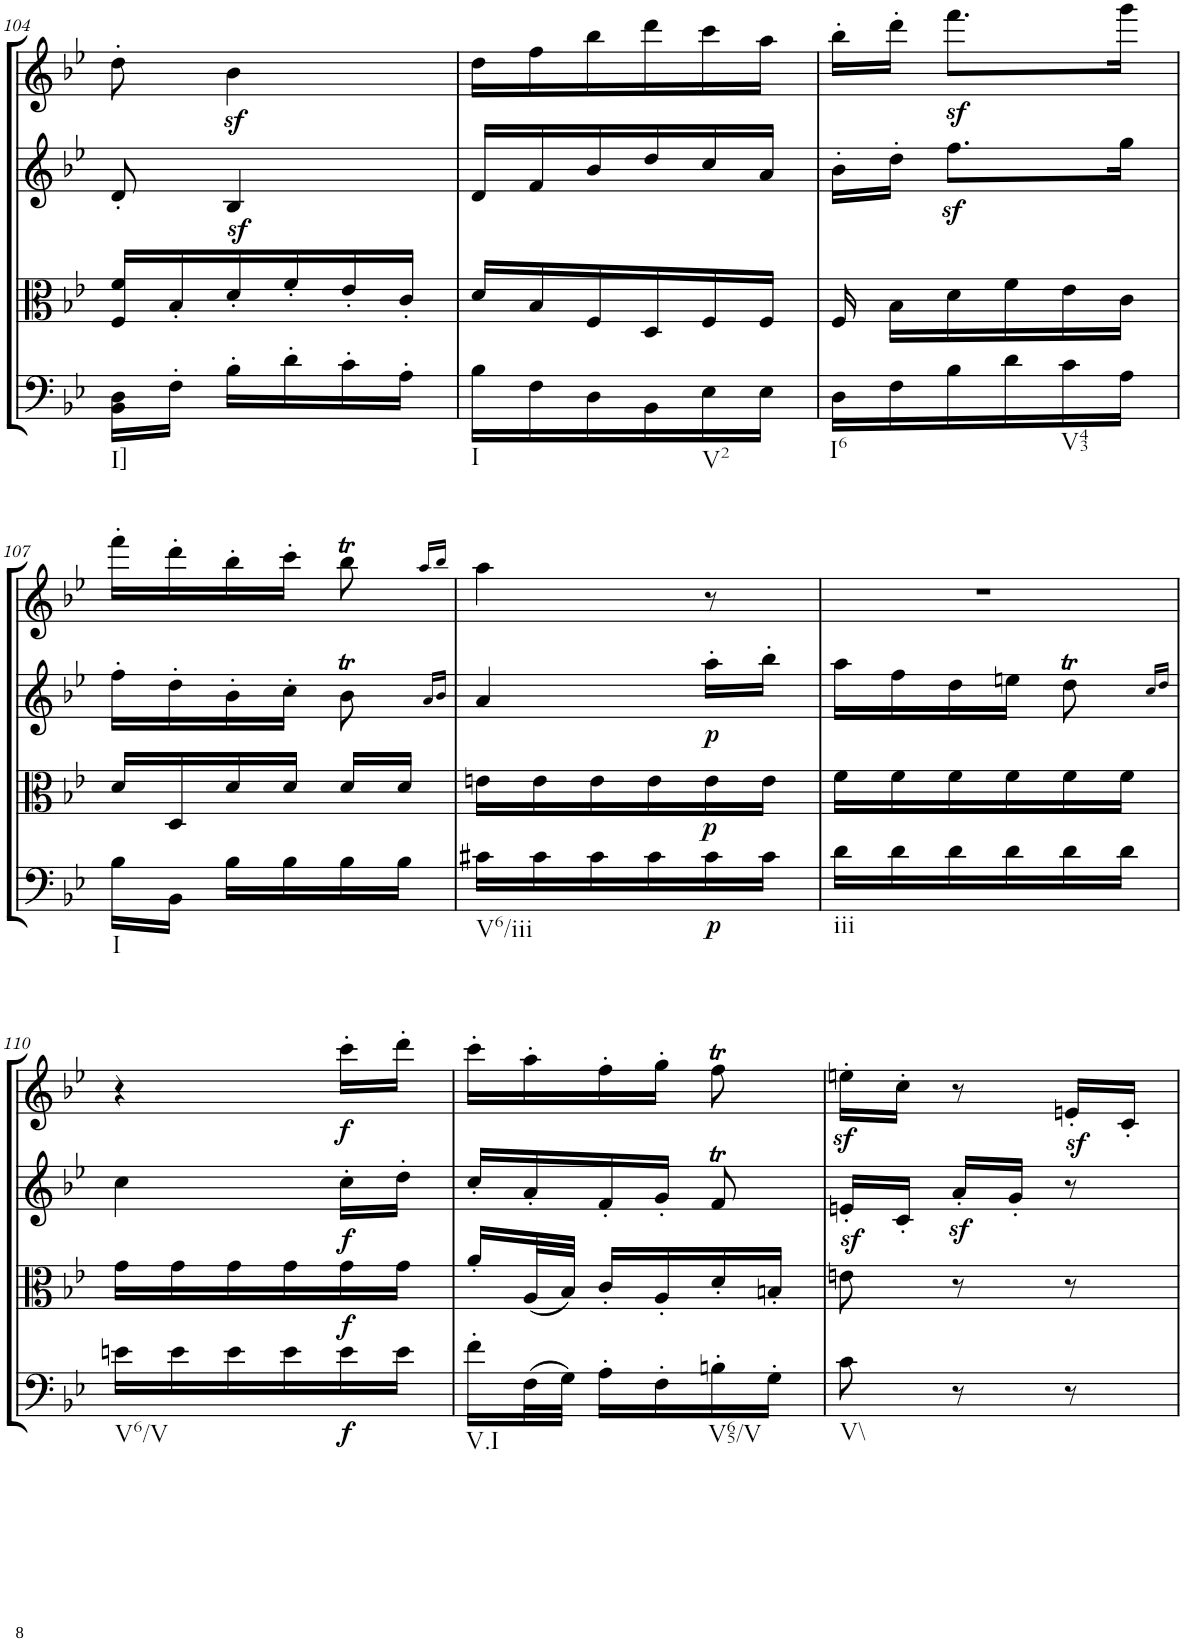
**kern	**dynam	**kern	**dynam	**kern	**dynam	**kern	**dynam
*part4	*part4	*part3	*part3	*part2	*part2	*part1	*part1
*staff4	*staff4	*staff3	*staff3	*staff2	*staff2	*staff1	*staff1
*I"Cello	*	*I"Viola	*	*I"2nd Violin	*	*I"1st Violin	*
*	*	*I'Vla	*	*I'Vln	*	*I'Vln	*
!!LO:PB:g=z
*clefF4	*	*clefC3	*	*clefG2	*	*clefG2	*
*k[b-e-]	*	*k[b-e-]	*	*k[b-e-]	*	*k[b-e-]	*
*B-:	*	*B-:	*	*B-:	*	*B-:	*
*M3/8	*	*M3/8	*	*M3/8	*	*M3/8	*
=104	=104	=104	=104	=104	=104	=104	=104
!LO:TX:b:t=I]	!	!	!	!	!	!	!
16BB-\ 16D\LL	.	16F/ 16f/LL	.	8d'/	.	8dd'\	.
16F'\JJ	.	16B-'/	.	.	.	.	.
16B-'\LL	.	16d'/	.	4B-z</	.	4b-z<\	.
16d'\	.	16f'/	.	.	.	.	.
16c'\	.	16e-'/	.	.	.	.	.
16A'\JJ	.	16c'/JJ	.	.	.	.	.
=105	=105	=105	=105	=105	=105	=105	=105
!LO:TX:b:t=I	!	!	!	!	!	!	!
16B-\LL	.	16d/LL	.	16d/LL	.	16dd\LL	.
16F\	.	16B-/	.	16f/	.	16ff\	.
16D\	.	16F/	.	16b-/	.	16bb-\	.
16BB-\	.	16D/	.	16dd/	.	16ddd\	.
!LO:TX:b:t=V2	!	!	!	!	!	!	!
16E-\	.	16F/	.	16cc/	.	16ccc\	.
16E-\JJ	.	16F/JJ	.	16a/JJ	.	16aa\JJ	.
=106	=106	=106	=106	=106	=106	=106	=106
!LO:TX:b:t=I6	!	!	!	!	!	!	!
16D\LL	.	16F/	.	16b-'\LL	.	16bb-'\LL	.
16F\	.	16B-\LL	.	16dd'\JJ	.	16ddd'\JJ	.
16B-\	.	16d\	.	8.ffz<\L	.	8.fffz<\L	.
16d\	.	16f\	.	.	.	.	.
!LO:TX:b:t=V43	!	!	!	!	!	!	!
16c\	.	16e-\	.	.	.	.	.
16A\JJ	.	16c\JJ	.	16gg\Jk	.	16ggg\Jk	.
!!LO:LB:g=z
=107	=107	=107	=107	=107	=107	=107	=107
!LO:TX:b:t=I	!	!	!	!	!	!	!
16B-\LL	.	16d/LL	.	16ff'\LL	.	16fff'\LL	.
16BB-\JJ	.	16D/	.	16dd'\	.	16ddd'\	.
16B-\LL	.	16d/	.	16b-'\	.	16bb-'\	.
16B-\	.	16d/JJ	.	16cc'\JJ	.	16ccc'\JJ	.
16B-\	.	16d/LL	.	8b-T\	.	8bb-T\	.
16B-\JJ	.	16d/JJ	.	.	.	.	.
.	.	.	.	16qa/LL	.	16qaa/LL	.
.	.	.	.	16qb-/JJ	.	16qbb-/JJ	.
=108	=108	=108	=108	=108	=108	=108	=108
!LO:TX:b:t=V6/iii	!	!	!	!	!	!	!
16c#X\LL	.	16en\LL	.	4a/	.	4aa\	.
16c#\	.	16e\	.	.	.	.	.
16c#\	.	16e\	.	.	.	.	.
16c#\	.	16e\	.	.	.	.	.
!	!LO:DY:b	!	!LO:DY:b	!	!LO:DY:b	!	!
16c#\	p	16e\	p	16aa'\LL	p	8r	.
16c#\JJ	.	16e\JJ	.	16bb-'\JJ	.	.	.
=109	=109	=109	=109	=109	=109	=109	=109
!LO:TX:b:t=iii	!	!	!	!	!	!	!
16d\LL	.	16f\LL	.	16aa\LL	.	4.r	.
16d\	.	16f\	.	16ff\	.	.	.
16d\	.	16f\	.	16dd\	.	.	.
16d\	.	16f\	.	16een\JJ	.	.	.
16d\	.	16f\	.	8ddt\	.	.	.
16d\JJ	.	16f\JJ	.	.	.	.	.
.	.	.	.	16qcc/LL	.	.	.
.	.	.	.	16qdd/JJ	.	.	.
!!LO:LB:g=z
=110	=110	=110	=110	=110	=110	=110	=110
!LO:TX:b:t=V6/V	!	!	!	!	!	!	!
16en\LL	.	16g\LL	.	4cc\	.	4r	.
16e\	.	16g\	.	.	.	.	.
16e\	.	16g\	.	.	.	.	.
16e\	.	16g\	.	.	.	.	.
!	!LO:DY:b	!	!LO:DY:b	!	!LO:DY:b	!	!LO:DY:b
16e\	f	16g\	f	16cc'\LL	f	16ccc'\LL	f
16e\JJ	.	16g\JJ	.	16dd'\JJ	.	16ddd'\JJ	.
=111	=111	=111	=111	=111	=111	=111	=111
!LO:TX:b:t=V.I	!	!	!	!	!	!	!
16f'\LL	.	16a'/LL	.	16cc'/LL	.	16ccc'\LL	.
(32F\L	.	(32A/L	.	16a'/	.	16aa'\	.
32G\JJJ)	.	32B-/JJJ)	.	.	.	.	.
16A'\LL	.	16c'/LL	.	16f'/	.	16ff'\	.
16F'\	.	16A'/	.	16g'/JJ	.	16gg'\JJ	.
!LO:TX:b:t=V65/V	!	!	!	!	!	!	!
16Bn'\	.	16d'/	.	8fT/	.	8ffT\	.
16G'\JJ	.	16Bn'/JJ	.	.	.	.	.
=112	=112	=112	=112	=112	=112	=112	=112
!LO:TX:b:t=V\\	!	!	!	!	!	!	!
8c\	.	8en\	.	16enz<'/LL	.	16eenz<'\LL	.
.	.	.	.	16c'/JJ	.	16cc'\JJ	.
!	!	!	!LO:DY:a	!	!	!	!
8r	.	8r	sf	16a'/LL	.	8r	.
.	.	.	.	16g'/JJ	.	.	.
8r	.	8r	.	8r	.	16enz<'/LL	.
.	.	.	.	.	.	16c'/JJ	.
=	=	=	=	=	=	=	=
*-	*-	*-	*-	*-	*-	*-	*-
